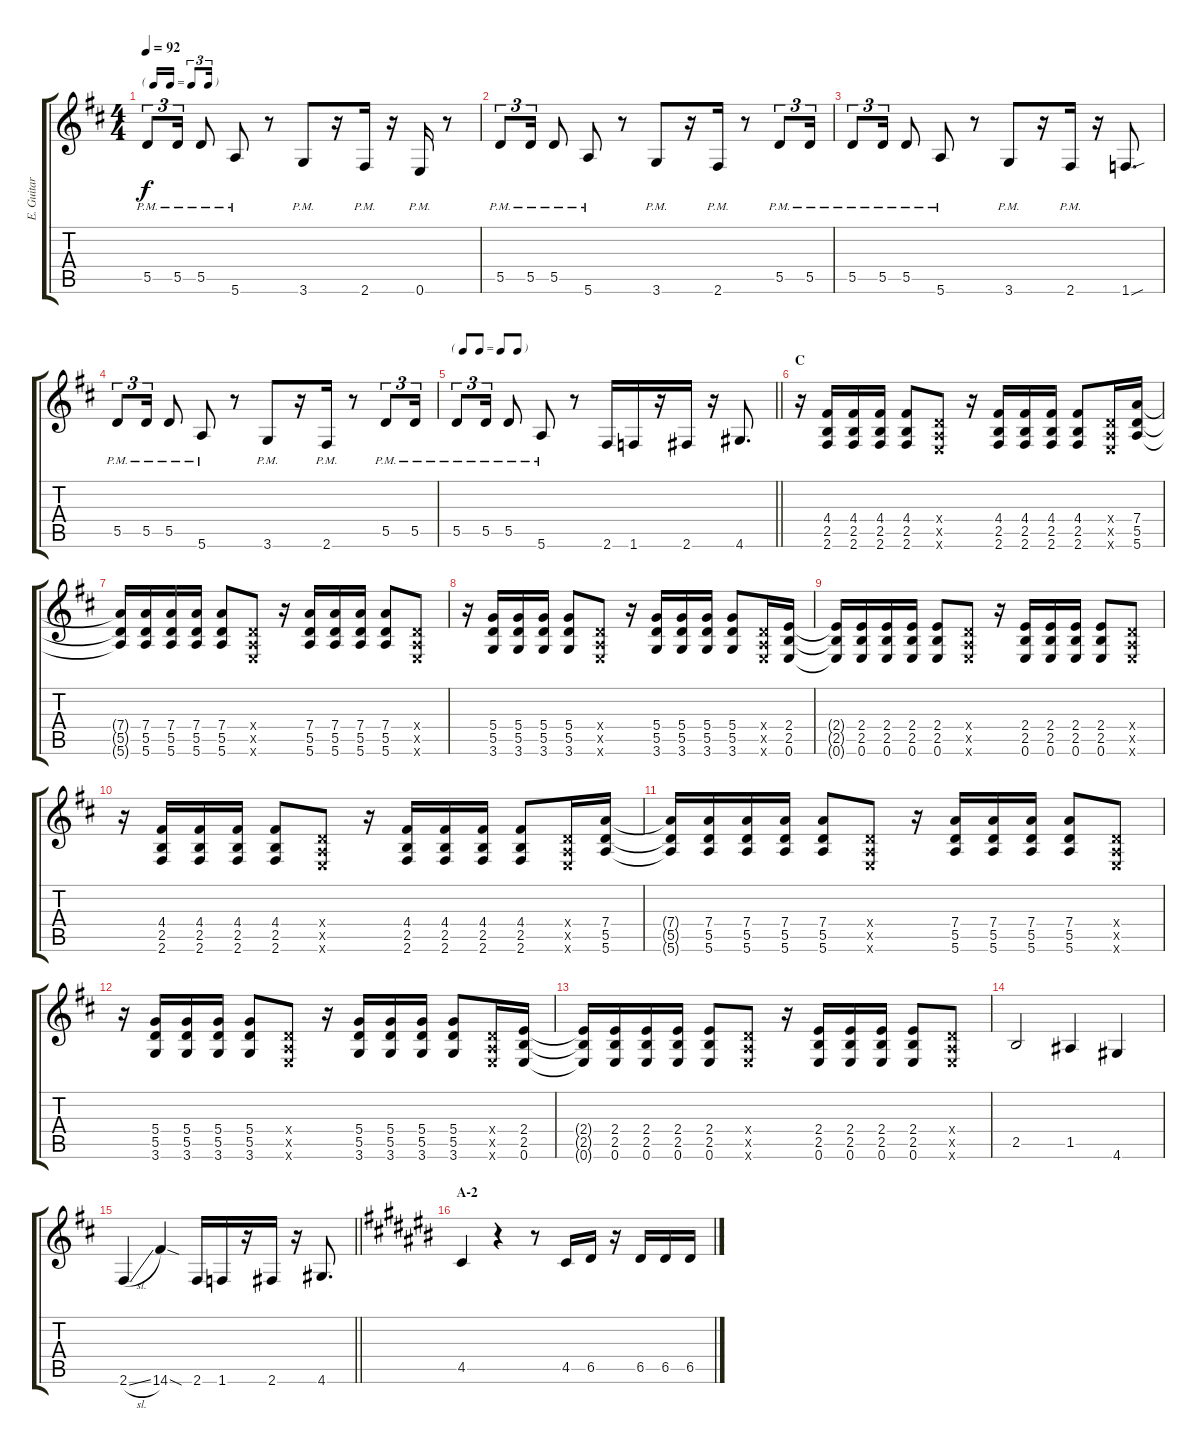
\track ("E. Guitar II" "E. Guitar ") {instrument overdrivenguitar}
\staff {score tabs}
\tuning (E4 B3 G3 D3 A2 E2) {hide}
\ts (4 4)
\tf triplet16th
\tempo 92
\clef g2
\ks d
5.5{pm}.8{tu (3 2) dy f} 5.5{pm}.16{tu (3 2)} 5.5{pm}.8 5.6{pm}.8 r.8 3.6{pm}.8 r.16 2.6{pm}.16 r.16 0.6{pm}.16 r.8 |
5.5{pm}.8{tu (3 2)} 5.5{pm}.16{tu (3 2)} 5.5{pm}.8 5.6{pm}.8 r.8 3.6{pm}.8 r.16 2.6{pm}.16 r.8 5.5{pm}.8{tu (3 2)} 5.5{pm}.16{tu (3 2)} |
5.5{pm}.8{tu (3 2)} 5.5{pm}.16{tu (3 2)} 5.5{pm}.8 5.6{pm}.8 r.8 3.6{pm}.8 r.16 2.6{pm}.16 r.16 1.6{sou}.8{d} |
5.5{pm}.8{tu (3 2)} 5.5{pm}.16{tu (3 2)} 5.5{pm}.8 5.6{pm}.8 r.8 3.6{pm}.8 r.16 2.6{pm}.16 r.8 5.5{pm}.8{tu (3 2)} 5.5{pm}.16{tu (3 2)} |
\tf none
\barLineRight lightlight
5.5{pm}.8{tu (3 2)} 5.5{pm}.16{tu (3 2)} 5.5{pm}.8 5.6{pm}.8 r.8 2.6.16 1.6.16 r.16 2.6.16 r.16 4.6.8{d} |
\section ("" "C")
r.16 (4.4 2.5 2.6).16 (4.4 2.5 2.6).16 (4.4 2.5 2.6).16 (4.4 2.5 2.6).8 (0.4{x} 0.5{x} 0.6{x}).8 r.16 (4.4 2.5 2.6).16 (4.4 2.5 2.6).16 (4.4 2.5 2.6).16 (4.4 2.5 2.6).8 (0.4{x} 0.5{x} 0.6{x}).16 (7.4 5.5 5.6).16 |
(7.4{t} 5.5{t} 5.6{t}).16 (7.4 5.5 5.6).16 (7.4 5.5 5.6).16 (7.4 5.5 5.6).16 (7.4 5.5 5.6).8 (0.4{x} 0.5{x} 0.6{x}).8 r.16 (7.4 5.5 5.6).16 (7.4 5.5 5.6).16 (7.4 5.5 5.6).16 (7.4 5.5 5.6).8 (0.4{x} 0.5{x} 0.6{x}).8 |
r.16 (5.4 5.5 3.6).16 (5.4 5.5 3.6).16 (5.4 5.5 3.6).16 (5.4 5.5 3.6).8 (0.4{x} 0.5{x} 0.6{x}).8 r.16 (5.4 5.5 3.6).16 (5.4 5.5 3.6).16 (5.4 5.5 3.6).16 (5.4 5.5 3.6).8 (0.4{x} 0.5{x} 0.6{x}).16 (2.4 2.5 0.6).16 |
(2.4{t} 2.5{t} 0.6{t}).16 (2.4 2.5 0.6).16 (2.4 2.5 0.6).16 (2.4 2.5 0.6).16 (2.4 2.5 0.6).8 (0.4{x} 0.5{x} 0.6{x}).8 r.16 (2.4 2.5 0.6).16 (2.4 2.5 0.6).16 (2.4 2.5 0.6).16 (2.4 2.5 0.6).8 (0.4{x} 0.5{x} 0.6{x}).8 |
r.16 (4.4 2.5 2.6).16 (4.4 2.5 2.6).16 (4.4 2.5 2.6).16 (4.4 2.5 2.6).8 (0.4{x} 0.5{x} 0.6{x}).8 r.16 (4.4 2.5 2.6).16 (4.4 2.5 2.6).16 (4.4 2.5 2.6).16 (4.4 2.5 2.6).8 (0.4{x} 0.5{x} 0.6{x}).16 (7.4 5.5 5.6).16 |
(7.4{t} 5.5{t} 5.6{t}).16 (7.4 5.5 5.6).16 (7.4 5.5 5.6).16 (7.4 5.5 5.6).16 (7.4 5.5 5.6).8 (0.4{x} 0.5{x} 0.6{x}).8 r.16 (7.4 5.5 5.6).16 (7.4 5.5 5.6).16 (7.4 5.5 5.6).16 (7.4 5.5 5.6).8 (0.4{x} 0.5{x} 0.6{x}).8 |
r.16 (5.4 5.5 3.6).16 (5.4 5.5 3.6).16 (5.4 5.5 3.6).16 (5.4 5.5 3.6).8 (0.4{x} 0.5{x} 0.6{x}).8 r.16 (5.4 5.5 3.6).16 (5.4 5.5 3.6).16 (5.4 5.5 3.6).16 (5.4 5.5 3.6).8 (0.4{x} 0.5{x} 0.6{x}).16 (2.4 2.5 0.6).16 |
(2.4{t} 2.5{t} 0.6{t}).16 (2.4 2.5 0.6).16 (2.4 2.5 0.6).16 (2.4 2.5 0.6).16 (2.4 2.5 0.6).8 (0.4{x} 0.5{x} 0.6{x}).8 r.16 (2.4 2.5 0.6).16 (2.4 2.5 0.6).16 (2.4 2.5 0.6).16 (2.4 2.5 0.6).8 (0.4{x} 0.5{x} 0.6{x}).8 |
2.5.2 1.5.4 4.6.4 |
\barLineRight lightlight
2.6{sl}.4 14.6{sod}.4 2.6.16 1.6.16 r.16 2.6.16 r.16 4.6.8{d} |
\section ("" "A-2")
\ks c#
4.5.4 r.4 r.8 4.5.16 6.5.16 r.16 6.5.16 6.5.16 6.5.16
